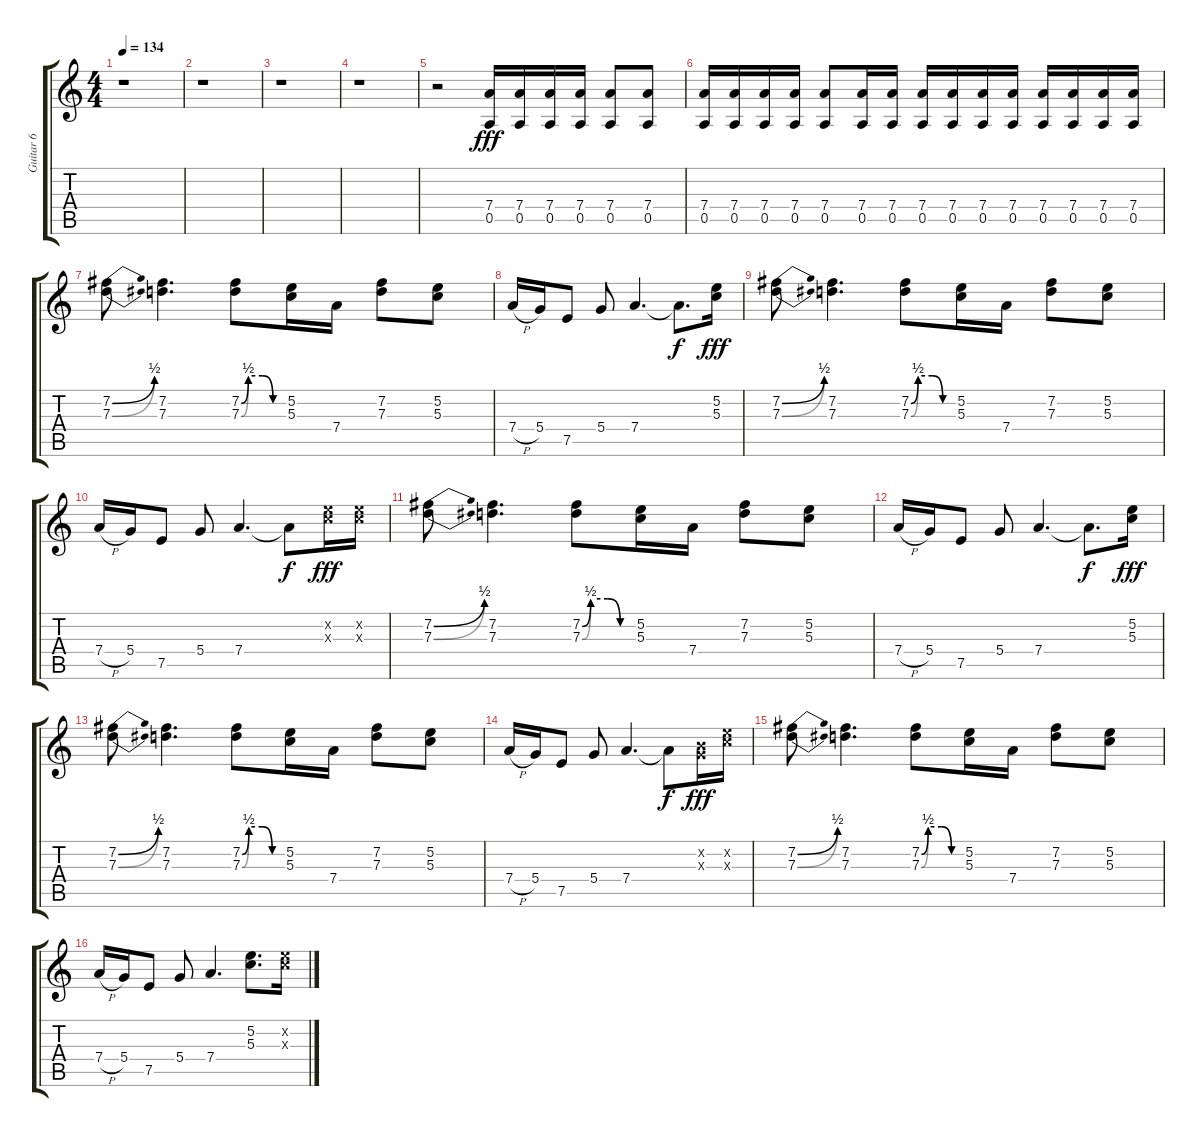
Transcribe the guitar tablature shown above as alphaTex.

\track ("Guitar 6" "Guitar 6") {instrument distortionguitar}
\staff {score tabs}
\tuning (E4 B3 G3 D3 A2 E2) {hide}
\ts (4 4)
\tempo 134
\clef g2
\ks c
r.1{dy fff instrument distortionguitar} |
r.1 |
r.1 |
r.1 |
r.2 (7.4 0.5).16 (7.4 0.5).16 (7.4 0.5).16 (7.4 0.5).16 (7.4 0.5).8 (7.4 0.5).8 |
(7.4 0.5).16 (7.4 0.5).16 (7.4 0.5).16 (7.4 0.5).16 (7.4 0.5).8 (7.4 0.5).16 (7.4 0.5).16 (7.4 0.5).16 (7.4 0.5).16 (7.4 0.5).16 (7.4 0.5).16 (7.4 0.5).16 (7.4 0.5).16 (7.4 0.5).16 (7.4 0.5).16 |
(7.2{be (bend 0 0 60 2)} 7.3{be (bend 0 0 60 2)}).8 (7.2 7.3).4{d} (7.2{be (custom 0 0 10 2 30 2 45 0 60 0)} 7.3{be (custom 0 0 10 2 30 2 45 0 60 0)}).8 (5.2 5.3).16 7.4.16 (7.2 7.3).8 (5.2 5.3).8 |
7.4{h}.16 5.4.16 7.5.8 5.4.8 7.4.4{d} 7.4{t}.8{d dy f} (5.2 5.3).16{dy fff} |
(7.2{be (bend 0 0 60 2)} 7.3{be (bend 0 0 60 2)}).8 (7.2 7.3).4{d} (7.2{be (custom 0 0 10 2 30 2 45 0 60 0)} 7.3{be (custom 0 0 10 2 30 2 45 0 60 0)}).8 (5.2 5.3).16 7.4.16 (7.2 7.3).8 (5.2 5.3).8 |
7.4{h}.16 5.4.16 7.5.8 5.4.8 7.4.4{d} 7.4{t}.8{dy f} (5.2{x} 5.3{x}).16{dy fff} (5.2{x} 5.3{x}).16 |
(7.2{be (bend 0 0 60 2)} 7.3{be (bend 0 0 60 2)}).8 (7.2 7.3).4{d} (7.2{be (custom 0 0 10 2 30 2 45 0 60 0)} 7.3{be (custom 0 0 10 2 30 2 45 0 60 0)}).8 (5.2 5.3).16 7.4.16 (7.2 7.3).8 (5.2 5.3).8 |
7.4{h}.16 5.4.16 7.5.8 5.4.8 7.4.4{d} 7.4{t}.8{d dy f} (5.2 5.3).16{dy fff} |
(7.2{be (bend 0 0 60 2)} 7.3{be (bend 0 0 60 2)}).8 (7.2 7.3).4{d} (7.2{be (custom 0 0 10 2 30 2 45 0 60 0)} 7.3{be (custom 0 0 10 2 30 2 45 0 60 0)}).8 (5.2 5.3).16 7.4.16 (7.2 7.3).8 (5.2 5.3).8 |
7.4{h}.16 5.4.16 7.5.8 5.4.8 7.4.4{d} 7.4{t}.8{dy f} (0.2{x} 0.3{x}).16{dy fff} (5.2{x} 5.3{x}).16 |
(7.2{be (bend 0 0 60 2)} 7.3{be (bend 0 0 60 2)}).8 (7.2 7.3).4{d} (7.2{be (custom 0 0 10 2 30 2 45 0 60 0)} 7.3{be (custom 0 0 10 2 30 2 45 0 60 0)}).8 (5.2 5.3).16 7.4.16 (7.2 7.3).8 (5.2 5.3).8 |
7.4{h}.16 5.4.16 7.5.8 5.4.8 7.4.4{d} (5.2 5.3).8{d} (5.2{x} 5.3{x}).16
